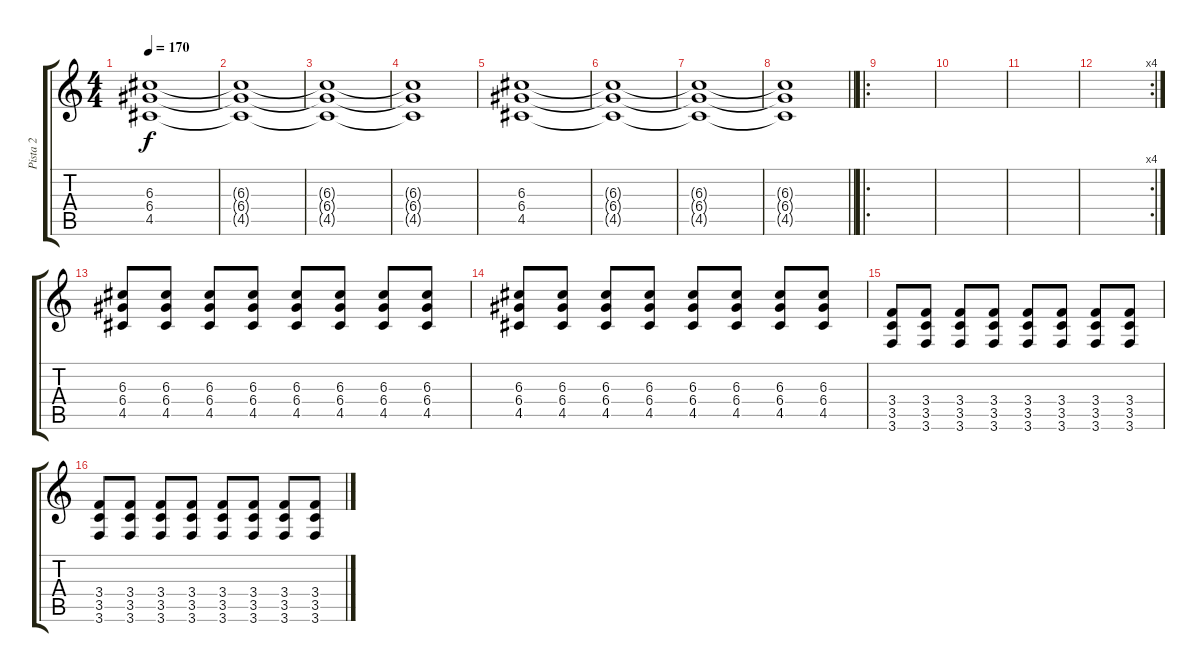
\track ("Pista 2" "Pista 2") {instrument distortionguitar}
\staff {score tabs}
\tuning (E4 B3 G3 D3 A2 D2) {hide}
\ts (4 4)
\tempo 170
\clef g2
\ks c
(6.3 6.4 4.5).1{dy f} |
(6.3{t} 6.4{t} 4.5{t}).1 |
(6.3{t} 6.4{t} 4.5{t}).1 |
(6.3{t} 6.4{t} 4.5{t}).1 |
(6.3 6.4 4.5).1 |
(6.3{t} 6.4{t} 4.5{t}).1 |
(6.3{t} 6.4{t} 4.5{t}).1 |
\barLineRight lightlight
(6.3{t} 6.4{t} 4.5{t}).1 |
\ro
|
|
|
\rc 4
|
(6.3 6.4 4.5).8 (6.3 6.4 4.5).8 (6.3 6.4 4.5).8 (6.3 6.4 4.5).8 (6.3 6.4 4.5).8 (6.3 6.4 4.5).8 (6.3 6.4 4.5).8 (6.3 6.4 4.5).8 |
(6.3 6.4 4.5).8 (6.3 6.4 4.5).8 (6.3 6.4 4.5).8 (6.3 6.4 4.5).8 (6.3 6.4 4.5).8 (6.3 6.4 4.5).8 (6.3 6.4 4.5).8 (6.3 6.4 4.5).8 |
(3.4 3.5 3.6).8 (3.4 3.5 3.6).8 (3.4 3.5 3.6).8 (3.4 3.5 3.6).8 (3.4 3.5 3.6).8 (3.4 3.5 3.6).8 (3.4 3.5 3.6).8 (3.4 3.5 3.6).8 |
(3.4 3.5 3.6).8 (3.4 3.5 3.6).8 (3.4 3.5 3.6).8 (3.4 3.5 3.6).8 (3.4 3.5 3.6).8 (3.4 3.5 3.6).8 (3.4 3.5 3.6).8 (3.4 3.5 3.6).8
